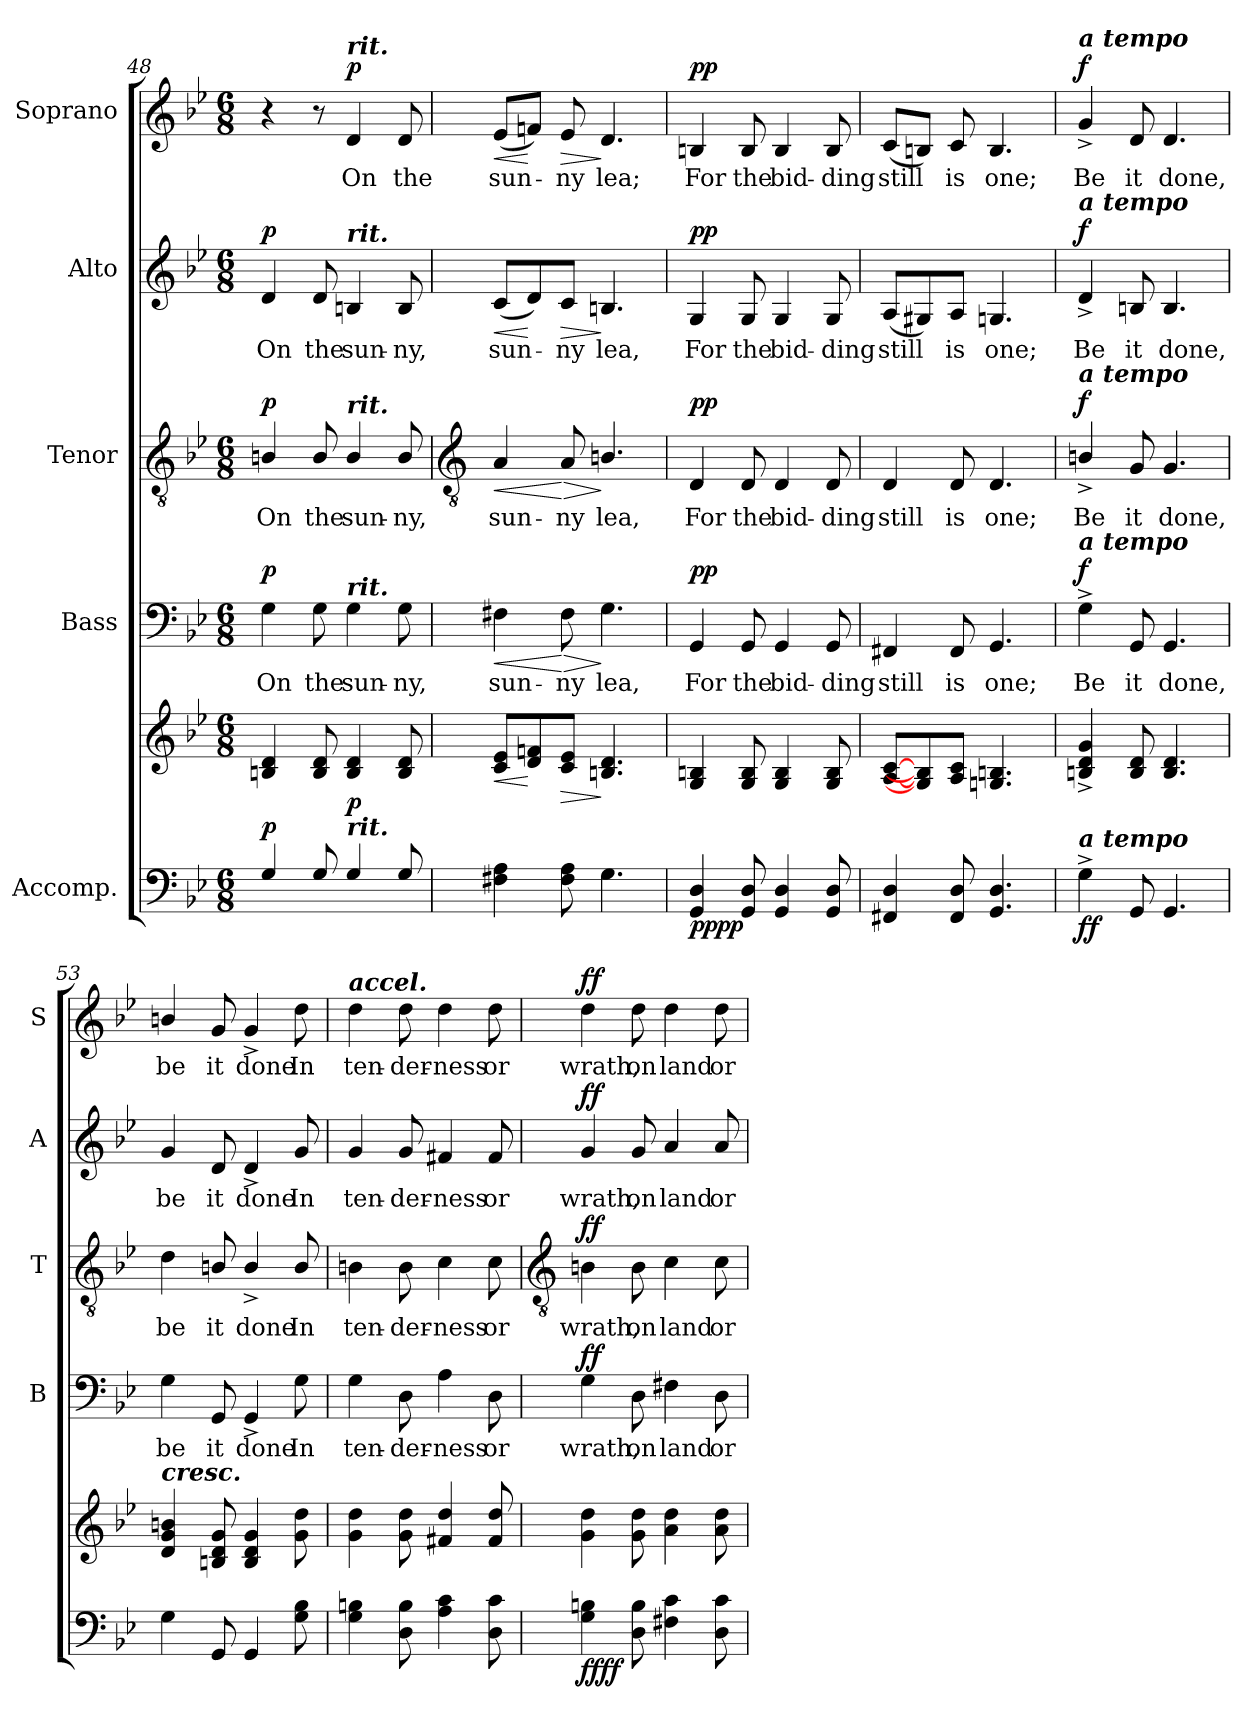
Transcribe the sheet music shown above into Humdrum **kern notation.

**kern	**kern	**dynam	**kern	**text	**dynam	**kern	**text	**dynam	**kern	**text	**dynam	**kern	**text	**dynam
*part5	*part5	*part5	*part4	*part4	*part4	*part3	*part3	*part3	*part2	*part2	*part2	*part1	*part1	*part1
*staff6	*staff5	*staff5/6	*staff4	*staff4	*staff4	*staff3	*staff3	*staff3	*staff2	*staff2	*staff2	*staff1	*staff1	*staff1
*I"Accomp.	*	*	*I"Bass	*	*	*I"Tenor	*	*	*I"Alto	*	*	*I"Soprano	*	*
*	*	*	*I'B	*	*	*I'T	*	*	*I'A	*	*	*I'S	*	*
*clefF4	*clefG2	*	*clefF4	*	*	*clefGv2	*	*	*clefG2	*	*	*clefG2	*	*
*k[b-e-]	*k[b-e-]	*	*k[b-e-]	*	*	*k[b-e-]	*	*	*k[b-e-]	*	*	*k[b-e-]	*	*
*B-:	*B-:	*	*B-:	*	*	*B-:	*	*	*B-:	*	*	*B-:	*	*
*M6/8	*M6/8	*	*M6/8	*	*	*M6/8	*	*	*M6/8	*	*	*M6/8	*	*
=48	=48	=48	=48	=48	=48	=48	=48	=48	=48	=48	=48	=48	=48	=48
*^	*^	*	*	*	*	*	*	*	*	*	*	*	*	*
!	!LO:N:vis=1	!	!LO:N:vis=1	!LO:DY:a=2	!	!LO:LY:b	!LO:DY:b	!	!LO:LY:b	!LO:DY:b	!	!LO:LY:b	!LO:DY:b	!	!	!
4G/	2.ryy	4Bn 4d	2.ryy	p	4G	On	p	4Bn/	On	p	4d	On	p	4r	.	.
!	!	!	!	!	!	!LO:LY:b	!	!	!LO:LY:b	!	!	!LO:LY:b	!	!	!	!
8G/	.	8B 8d	.	.	8G	the	.	8B/	the	.	8d	the	.	8r	.	.
!	!	!	!	!	!	!	!	!	!	!	!	!	!	!LO:TX:a:Bi:t=rit.	!	!
!	!	!	!	!	!	!	!	!	!	!	!LO:TX:a:Bi:t=rit.	!	!	!	!	!
!	!	!	!	!	!	!	!	!LO:TX:a:Bi:t=rit.	!	!	!	!	!	!	!	!
!	!	!	!	!	!LO:TX:a:Bi:t=rit.	!	!	!	!	!	!	!	!	!	!	!
!	!	!LO:TX:b:Bi:t=rit.	!	!	!	!	!	!	!	!	!	!	!	!	!	!
!	!	!	!	!LO:DY:b	!	!LO:LY:b	!	!	!LO:LY:b	!	!	!LO:LY:b	!	!	!LO:LY:b	!LO:DY:b
4G/	.	4B 4d	.	p	4G	sun-	.	4B/	sun-	.	4Bn	sun-	.	4d	On	p
!	!	!	!	!	!	!LO:LY:b	!	!	!LO:LY:b	!	!	!LO:LY:b	!	!	!LO:LY:b	!
8G/	.	8B 8d	.	.	8G	-ny,	.	8B/	-ny,	.	8B	-ny,	.	8d	the	.
*v	*v	*	*	*	*	*	*	*	*	*	*	*	*	*	*	*
*	*v	*v	*	*	*	*	*	*	*	*	*	*	*	*	*
!!LO:LB:g=z
=49	=49	=49	=49	=49	=49	=49	=49	=49	=49	=49	=49	=49	=49	=49
*	*	*	*	*	*	*clefGv2	*	*	*	*	*	*	*	*
!	!	!LO:HP:b	!	!LO:LY:b	!LO:HP:b	!	!LO:LY:b	!LO:HP:b	!	!LO:LY:b	!LO:HP:b	!	!LO:LY:b	!LO:HP:b
4F#X 4A	8c 8e-L	<	4F#X	sun-	<	4A	sun-	<	(<8cL	sun-	<	(<8e-L	sun-	<
.	8d 8fn	[	.	.	.	.	.	.	8d)	.	[	8fnJ)	.	[
!	!	!LO:HP:b	!	!LO:LY:b	!LO:HP:n=1:b	!	!LO:LY:b	!LO:HP:n=1:b	!	!LO:LY:b	!LO:HP:b	!	!LO:LY:b	!LO:HP:b
8F# 8A	8c 8e-J	>	8F#	-ny	[ >	8A	-ny	[ >	8cJ	ny	>	8e-	ny	>
!	!	!	!	!LO:LY:b	!	!	!LO:LY:b	!	!	!LO:LY:b	!	!	!LO:LY:b	!
4.G	4.Bn 4.d	]	4.G	lea,	]	4.Bn/	lea,	]	4.Bn	lea,	]	4.d	lea;	]
=50	=50	=50	=50	=50	=50	=50	=50	=50	=50	=50	=50	=50	=50	=50
!	!	!LO:DY:b=2	!	!LO:LY:b	!	!	!LO:LY:b	!	!	!LO:LY:b	!	!	!LO:LY:b	!
!	!	!LO:DY:n=1:b	!	!	!LO:DY:b	!	!	!LO:DY:b	!	!	!LO:DY:b	!	!	!LO:DY:b
4GG/ 4D/	4G 4Bn	pp pp	4GG	For	pp	4D	For	pp	4G	For	pp	4Bn	For	pp
!	!	!	!	!LO:LY:b	!	!	!LO:LY:b	!	!	!LO:LY:b	!	!	!LO:LY:b	!
8GG/ 8D/	8G 8B	.	8GG	the	.	8D	the	.	8G	the	.	8B	the	.
!	!	!	!	!LO:LY:b	!	!	!LO:LY:b	!	!	!LO:LY:b	!	!	!LO:LY:b	!
4GG/ 4D/	4G 4B	.	4GG	bid-	.	4D	bid-	.	4G	bid-	.	4B	bid-	.
!	!	!	!	!LO:LY:b	!	!	!LO:LY:b	!	!	!LO:LY:b	!	!	!LO:LY:b	!
8GG/ 8D/	8G 8B	.	8GG	-ding	.	8D	-ding	.	8G	-ding	.	8B	-ding	.
=51	=51	=51	=51	=51	=51	=51	=51	=51	=51	=51	=51	=51	=51	=51
!	!	!	!	!LO:LY:b	!	!	!LO:LY:b	!	!	!LO:LY:b	!	!	!LO:LY:b	!
4FF#X/ 4D/	[8A [8cL	.	4FF#X	still	.	4D	still	.	(<8AL	still	.	(<8cL	still	.
.	8G#] 8B]	.	.	.	.	.	.	.	8G#X)	.	.	8BnJ)	.	.
!	!	!	!	!LO:LY:b	!	!	!LO:LY:b	!	!	!LO:LY:b	!	!	!LO:LY:b	!
8FF#/ 8D/	8A 8cJ	.	8FF#	is	.	8D	is	.	8AJ	is	.	8c	is	.
!	!	!	!	!LO:LY:b	!	!	!LO:LY:b	!	!	!LO:LY:b	!	!	!LO:LY:b	!
4.GG/ 4.D/	4.Gn 4.B	.	4.GG	one;	.	4.D	one;	.	4.Gn	one;	.	4.B	one;	.
=52	=52	=52	=52	=52	=52	=52	=52	=52	=52	=52	=52	=52	=52	=52
!	!	!	!	!	!	!	!	!	!	!	!	!LO:TX:a:Bi:t=a tempo	!	!
!	!	!	!	!	!	!	!	!	!LO:TX:a:Bi:t=a tempo	!	!	!	!	!
!	!	!	!	!	!	!LO:TX:a:Bi:t=a tempo	!	!	!	!	!	!	!	!
!	!	!	!LO:TX:a:Bi:t=a tempo	!	!	!	!	!	!	!	!	!	!	!
!LO:TX:a:Bi:t=a tempo	!	!	!	!	!	!	!	!	!	!	!	!	!	!
!	!	!LO:DY:b=2	!	!LO:LY:b	!	!	!LO:LY:b	!	!	!LO:LY:b	!	!	!LO:LY:b	!
!	!	!LO:DY:n=1:b	!	!	!LO:DY:b	!	!	!LO:DY:b	!	!	!LO:DY:b	!	!	!LO:DY:b
4G^	4Bn^ 4d^ 4g^	f f	4G^	Be	f	4Bn^/	Be	f	4d^	Be	f	4g^	Be	f
!	!	!	!	!LO:LY:b	!	!	!LO:LY:b	!	!	!LO:LY:b	!	!	!LO:LY:b	!
8GG	8B 8d	.	8GG	it	.	8G	it	.	8Bn	it	.	8d	it	.
!	!	!	!	!LO:LY:b	!	!	!LO:LY:b	!	!	!LO:LY:b	!	!	!LO:LY:b	!
4.GG	4.B 4.d	.	4.GG	done,	.	4.G	done,	.	4.B	done,	.	4.d	done,	.
=53	=53	=53	=53	=53	=53	=53	=53	=53	=53	=53	=53	=53	=53	=53
!	!LO:TX:a:Bi:t=cresc.	!	!	!	!	!	!	!	!	!	!	!	!	!
!	!	!	!	!LO:LY:b	!	!	!LO:LY:b	!	!	!LO:LY:b	!	!	!LO:LY:b	!
4G\	4d/ 4g/ 4bn/	.	4G	be	.	4d	be	.	4g	be	.	4bn/	be	.
!	!	!	!	!LO:LY:b	!	!	!LO:LY:b	!	!	!LO:LY:b	!	!	!LO:LY:b	!
8GG	8Bn 8d 8g	.	8GG	it	.	8Bn/	it	.	8d	it	.	8g	it	.
!	!	!	!	!LO:LY:b	!	!	!LO:LY:b	!	!	!LO:LY:b	!	!	!LO:LY:b	!
4GG	4B 4d 4g	.	4GG^	done	.	4B^/	done	.	4d^	done	.	4g^	done	.
!	!	!	!	!LO:LY:b	!	!	!LO:LY:b	!	!	!LO:LY:b	!	!	!LO:LY:b	!
8G 8B-	8g 8dd	.	8G	In	.	8B/	In	.	8g	In	.	8dd	In	.
=54	=54	=54	=54	=54	=54	=54	=54	=54	=54	=54	=54	=54	=54	=54
!	!	!	!	!	!	!	!	!	!	!	!	!LO:TX:a:Bi:t=accel.	!	!
!	!	!	!	!LO:LY:b	!	!	!LO:LY:b	!	!	!LO:LY:b	!	!	!LO:LY:b	!
4G 4Bn	4g 4dd	.	4G	ten-	.	4Bn	ten-	.	4g	ten-	.	4dd	ten-	.
!	!	!	!	!LO:LY:b	!	!	!LO:LY:b	!	!	!LO:LY:b	!	!	!LO:LY:b	!
8D 8B	8g 8dd	.	8D	-der-	.	8B	-der-	.	8g	-der-	.	8dd	-der-	.
!	!	!	!	!LO:LY:b	!	!	!LO:LY:b	!	!	!LO:LY:b	!	!	!LO:LY:b	!
4A 4c	4f#X 4dd	.	4A	-ness	.	4c	-ness	.	4f#X	-ness	.	4dd	-ness	.
!	!	!	!	!LO:LY:b	!	!	!LO:LY:b	!	!	!LO:LY:b	!	!	!LO:LY:b	!
8D 8c	8f# 8dd	.	8D	or	.	8c	or	.	8f#	or	.	8dd	or	.
!!LO:LB:g=z
=55	=55	=55	=55	=55	=55	=55	=55	=55	=55	=55	=55	=55	=55	=55
*	*	*	*	*	*	*clefGv2	*	*	*	*	*	*	*	*
!	!	!LO:DY:b=2	!	!LO:LY:b	!	!	!LO:LY:b	!	!	!LO:LY:b	!	!	!LO:LY:b	!
!	!	!LO:DY:n=1:b	!	!	!LO:DY:b	!	!	!LO:DY:b	!	!	!LO:DY:b	!	!	!LO:DY:b
4G 4Bn	4g 4dd	ff ff	4G	wrath,	ff	4Bn	wrath,	ff	4g	wrath,	ff	4dd	wrath,	ff
!	!	!	!	!LO:LY:b	!	!	!LO:LY:b	!	!	!LO:LY:b	!	!	!LO:LY:b	!
8D 8B	8g 8dd	.	8D	on	.	8B	on	.	8g	on	.	8dd	on	.
!	!	!	!	!LO:LY:b	!	!	!LO:LY:b	!	!	!LO:LY:b	!	!	!LO:LY:b	!
4F#X 4c	4a 4dd	.	4F#X	land	.	4c	land	.	4a	land	.	4dd	land	.
!	!	!	!	!LO:LY:b	!	!	!LO:LY:b	!	!	!LO:LY:b	!	!	!LO:LY:b	!
8D 8c	8a 8dd	.	8D	or	.	8c	or	.	8a	or	.	8dd	or	.
=	=	=	=	=	=	=	=	=	=	=	=	=	=	=
*-	*-	*-	*-	*-	*-	*-	*-	*-	*-	*-	*-	*-	*-	*-
